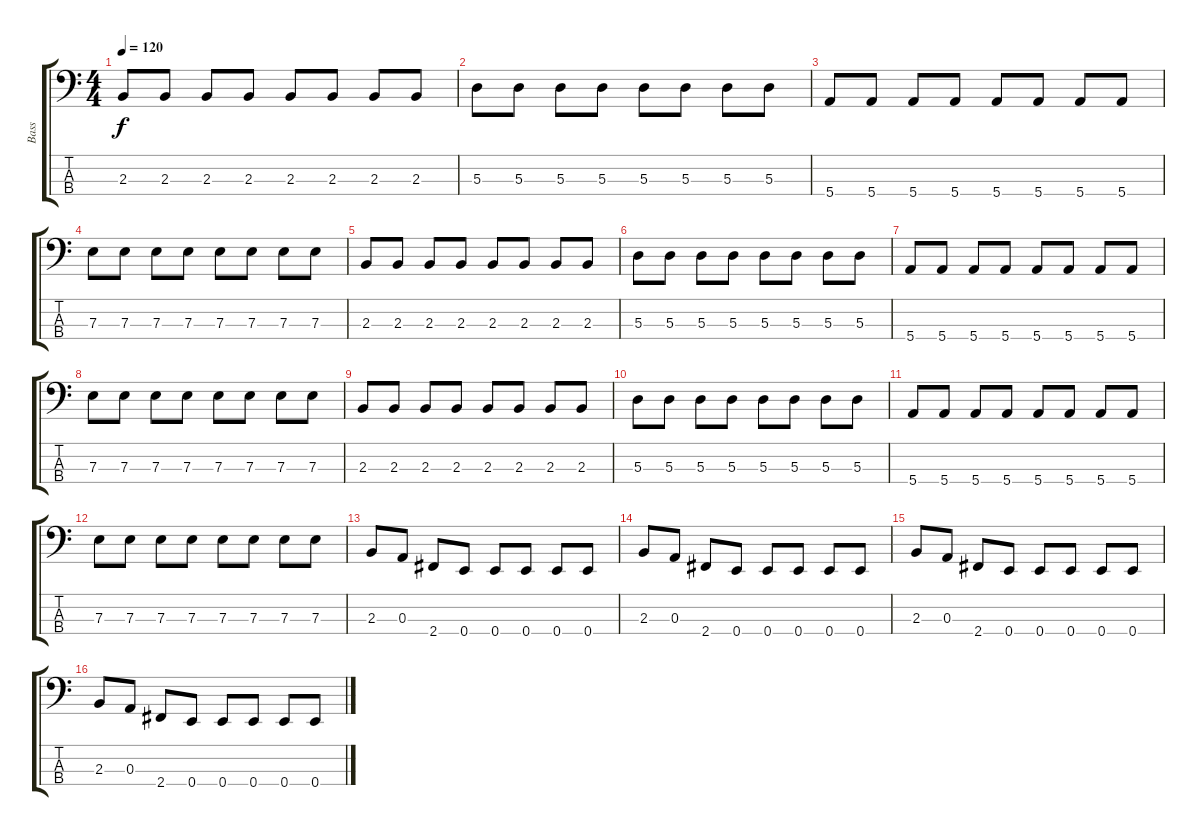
\track ("Bass" "Bass") {instrument electricbassfinger}
\staff {score tabs}
\tuning (G2 D2 A1 E1) {hide}
\ts (4 4)
\tempo 120
\clef f4
\ks c
2.3.8{dy f} 2.3.8 2.3.8 2.3.8 2.3.8 2.3.8 2.3.8 2.3.8 |
5.3.8 5.3.8 5.3.8 5.3.8 5.3.8 5.3.8 5.3.8 5.3.8 |
5.4.8 5.4.8 5.4.8 5.4.8 5.4.8 5.4.8 5.4.8 5.4.8 |
7.3.8 7.3.8 7.3.8 7.3.8 7.3.8 7.3.8 7.3.8 7.3.8 |
2.3.8 2.3.8 2.3.8 2.3.8 2.3.8 2.3.8 2.3.8 2.3.8 |
5.3.8 5.3.8 5.3.8 5.3.8 5.3.8 5.3.8 5.3.8 5.3.8 |
5.4.8 5.4.8 5.4.8 5.4.8 5.4.8 5.4.8 5.4.8 5.4.8 |
7.3.8 7.3.8 7.3.8 7.3.8 7.3.8 7.3.8 7.3.8 7.3.8 |
2.3.8 2.3.8 2.3.8 2.3.8 2.3.8 2.3.8 2.3.8 2.3.8 |
5.3.8 5.3.8 5.3.8 5.3.8 5.3.8 5.3.8 5.3.8 5.3.8 |
5.4.8 5.4.8 5.4.8 5.4.8 5.4.8 5.4.8 5.4.8 5.4.8 |
7.3.8 7.3.8 7.3.8 7.3.8 7.3.8 7.3.8 7.3.8 7.3.8 |
2.3.8 0.3.8 2.4.8 0.4.8 0.4.8 0.4.8 0.4.8 0.4.8 |
2.3.8 0.3.8 2.4.8 0.4.8 0.4.8 0.4.8 0.4.8 0.4.8 |
2.3.8 0.3.8 2.4.8 0.4.8 0.4.8 0.4.8 0.4.8 0.4.8 |
2.3.8 0.3.8 2.4.8 0.4.8 0.4.8 0.4.8 0.4.8 0.4.8
